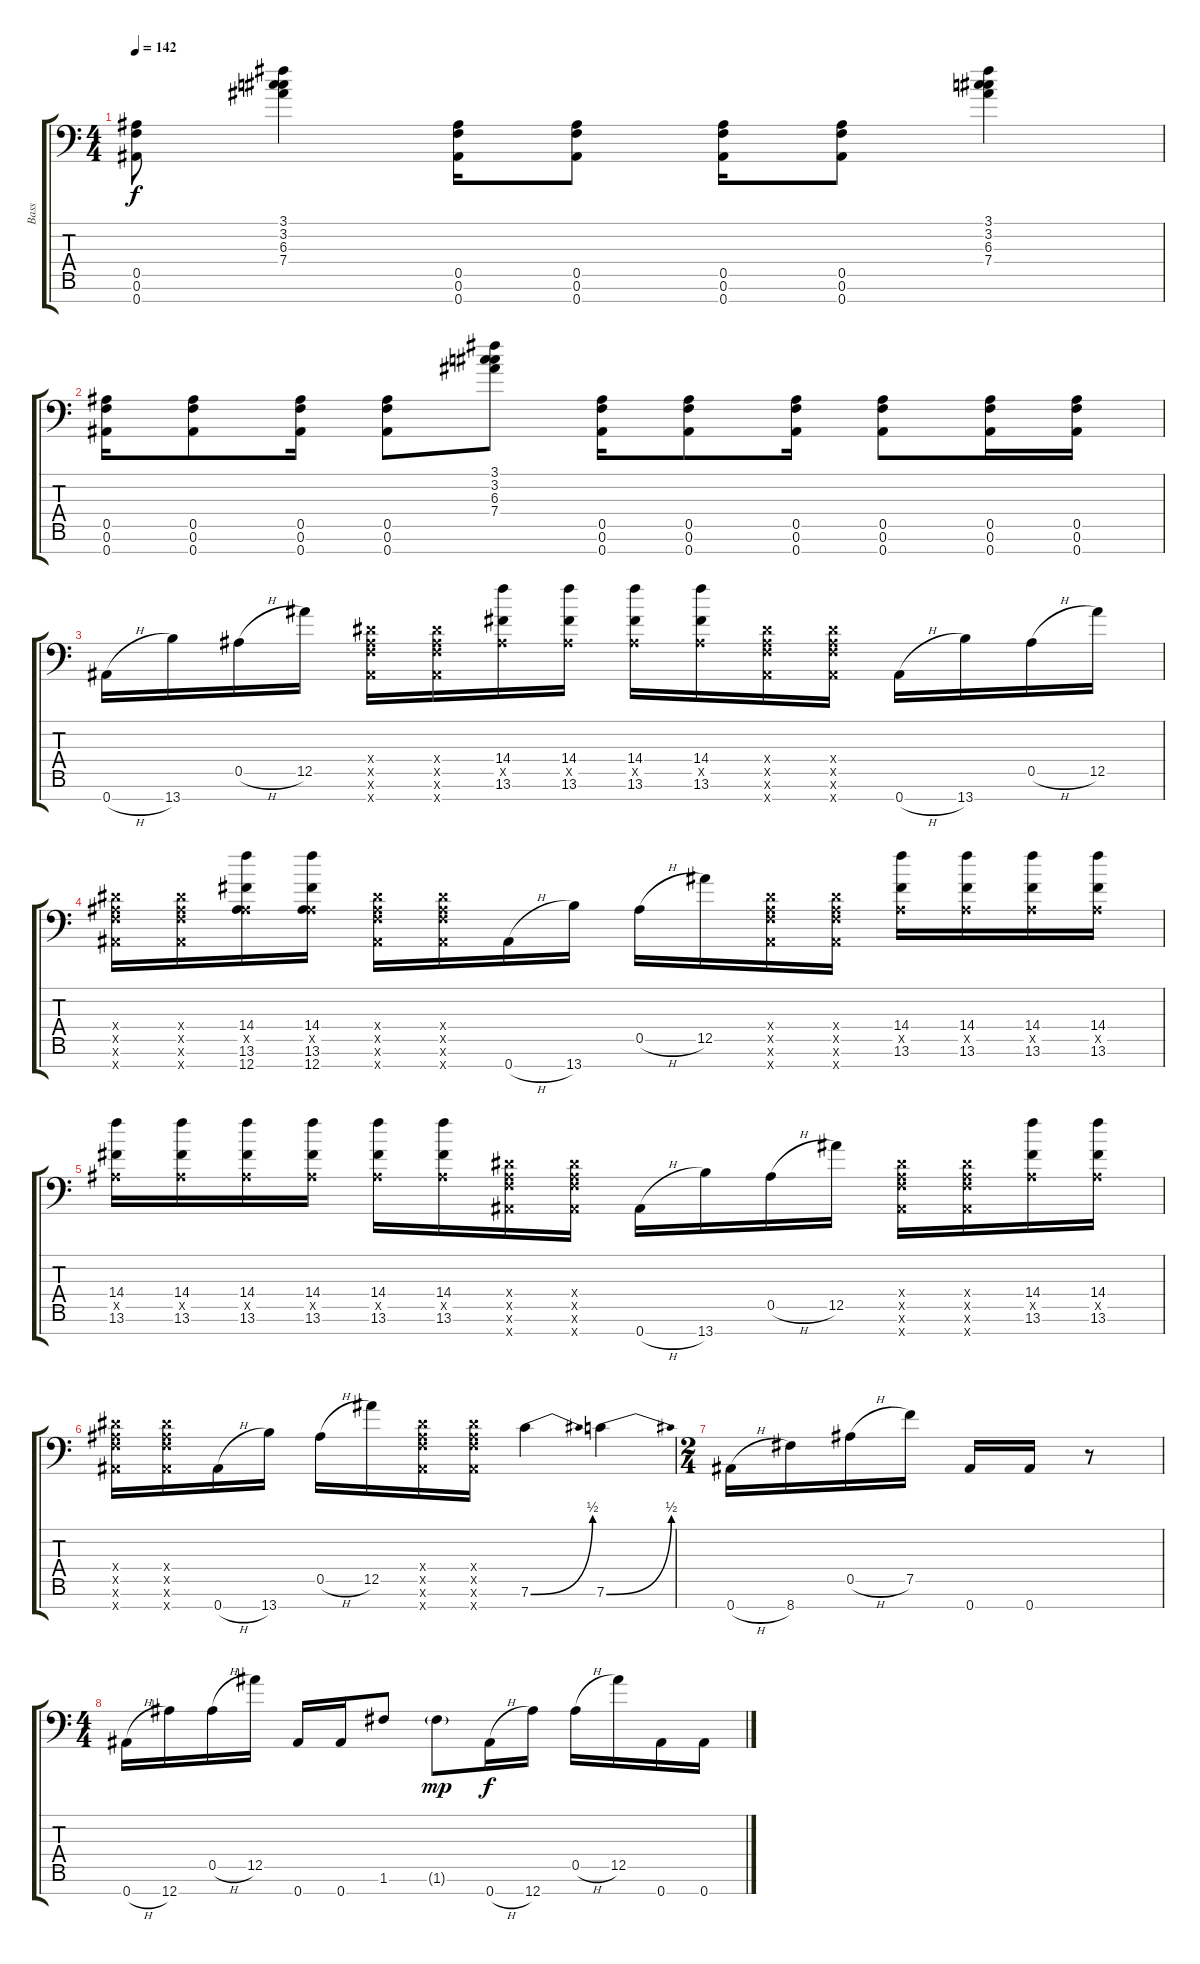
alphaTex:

\track ("Bass" "Bass") {instrument electricbassfinger}
\staff {score tabs}
\tuning (Eb4 Bb3 Gb3 Eb3 Bb2 F2 Bb1) {hide}
\ts (4 4)
\tempo 142
\clef f4
\ks c
(0.5 0.6 0.7).8{dy f} (3.1 3.2 6.3 7.4).4 (0.5 0.6 0.7).16 (0.5 0.6 0.7).8 (0.5 0.6 0.7).16 (0.5 0.6 0.7).8 (3.1 3.2 6.3 7.4).4 |
(0.5 0.6 0.7).16 (0.5 0.6 0.7).8 (0.5 0.6 0.7).16 (0.5 0.6 0.7).8 (3.1 3.2 6.3 7.4).8 (0.5 0.6 0.7).16 (0.5 0.6 0.7).8 (0.5 0.6 0.7).16 (0.5 0.6 0.7).8 (0.5 0.6 0.7).16 (0.5 0.6 0.7).16 |
0.7{h}.16 13.7.16 0.5{h}.16 12.5.16 (0.4{x} 0.5{x} 0.6{x} 0.7{x}).16 (0.4{x} 0.5{x} 0.6{x} 0.7{x}).16 (14.4 0.5{x} 13.6).16 (14.4 0.5{x} 13.6).16 (14.4 0.5{x} 13.6).16 (14.4 0.5{x} 13.6).16 (0.4{x} 0.5{x} 0.6{x} 0.7{x}).16 (0.4{x} 0.5{x} 0.6{x} 0.7{x}).16 0.7{h}.16 13.7.16 0.5{h}.16 12.5.16 |
(0.4{x} 0.5{x} 0.6{x} 0.7{x}).16 (0.4{x} 0.5{x} 0.6{x} 0.7{x}).16 (14.4 0.5{x} 13.6 12.7).16 (14.4 0.5{x} 13.6 12.7).16 (0.4{x} 0.5{x} 0.6{x} 0.7{x}).16 (0.4{x} 0.5{x} 0.6{x} 0.7{x}).16 0.7{h}.16 13.7.16 0.5{h}.16 12.5.16 (0.4{x} 0.5{x} 0.6{x} 0.7{x}).16 (0.4{x} 0.5{x} 0.6{x} 0.7{x}).16 (14.4 0.5{x} 13.6).16 (14.4 0.5{x} 13.6).16 (14.4 0.5{x} 13.6).16 (14.4 0.5{x} 13.6).16 |
(14.4 0.5{x} 13.6).16 (14.4 0.5{x} 13.6).16 (14.4 0.5{x} 13.6).16 (14.4 0.5{x} 13.6).16 (14.4 0.5{x} 13.6).16 (14.4 0.5{x} 13.6).16 (0.4{x} 0.5{x} 0.6{x} 0.7{x}).16 (0.4{x} 0.5{x} 0.6{x} 0.7{x}).16 0.7{h}.16 13.7.16 0.5{h}.16 12.5.16 (0.4{x} 0.5{x} 0.6{x} 0.7{x}).16 (0.4{x} 0.5{x} 0.6{x} 0.7{x}).16 (14.4 0.5{x} 13.6).16 (14.4 0.5{x} 13.6).16 |
(0.4{x} 0.5{x} 0.6{x} 0.7{x}).16 (0.4{x} 0.5{x} 0.6{x} 0.7{x}).16 0.7{h}.16 13.7.16 0.5{h}.16 12.5.16 (0.4{x} 0.5{x} 0.6{x} 0.7{x}).16 (0.4{x} 0.5{x} 0.6{x} 0.7{x}).16 7.6{be (bend 0 0 60 2)}.4 7.6{be (bend 0 0 60 2)}.4 |
\ts (2 4)
0.7{h}.16 8.7.16 0.5{h}.16 7.5.16 0.7.16 0.7.16 r.8 |
\ts (4 4)
0.7{h}.16 12.7.16 0.5{h}.16 12.5.16 0.7.16 0.7.16 1.6.8 1.6{g}.8{dy mp} 0.7{h}.16{dy f} 12.7.16 0.5{h}.16 12.5.16 0.7.16 0.7.16
